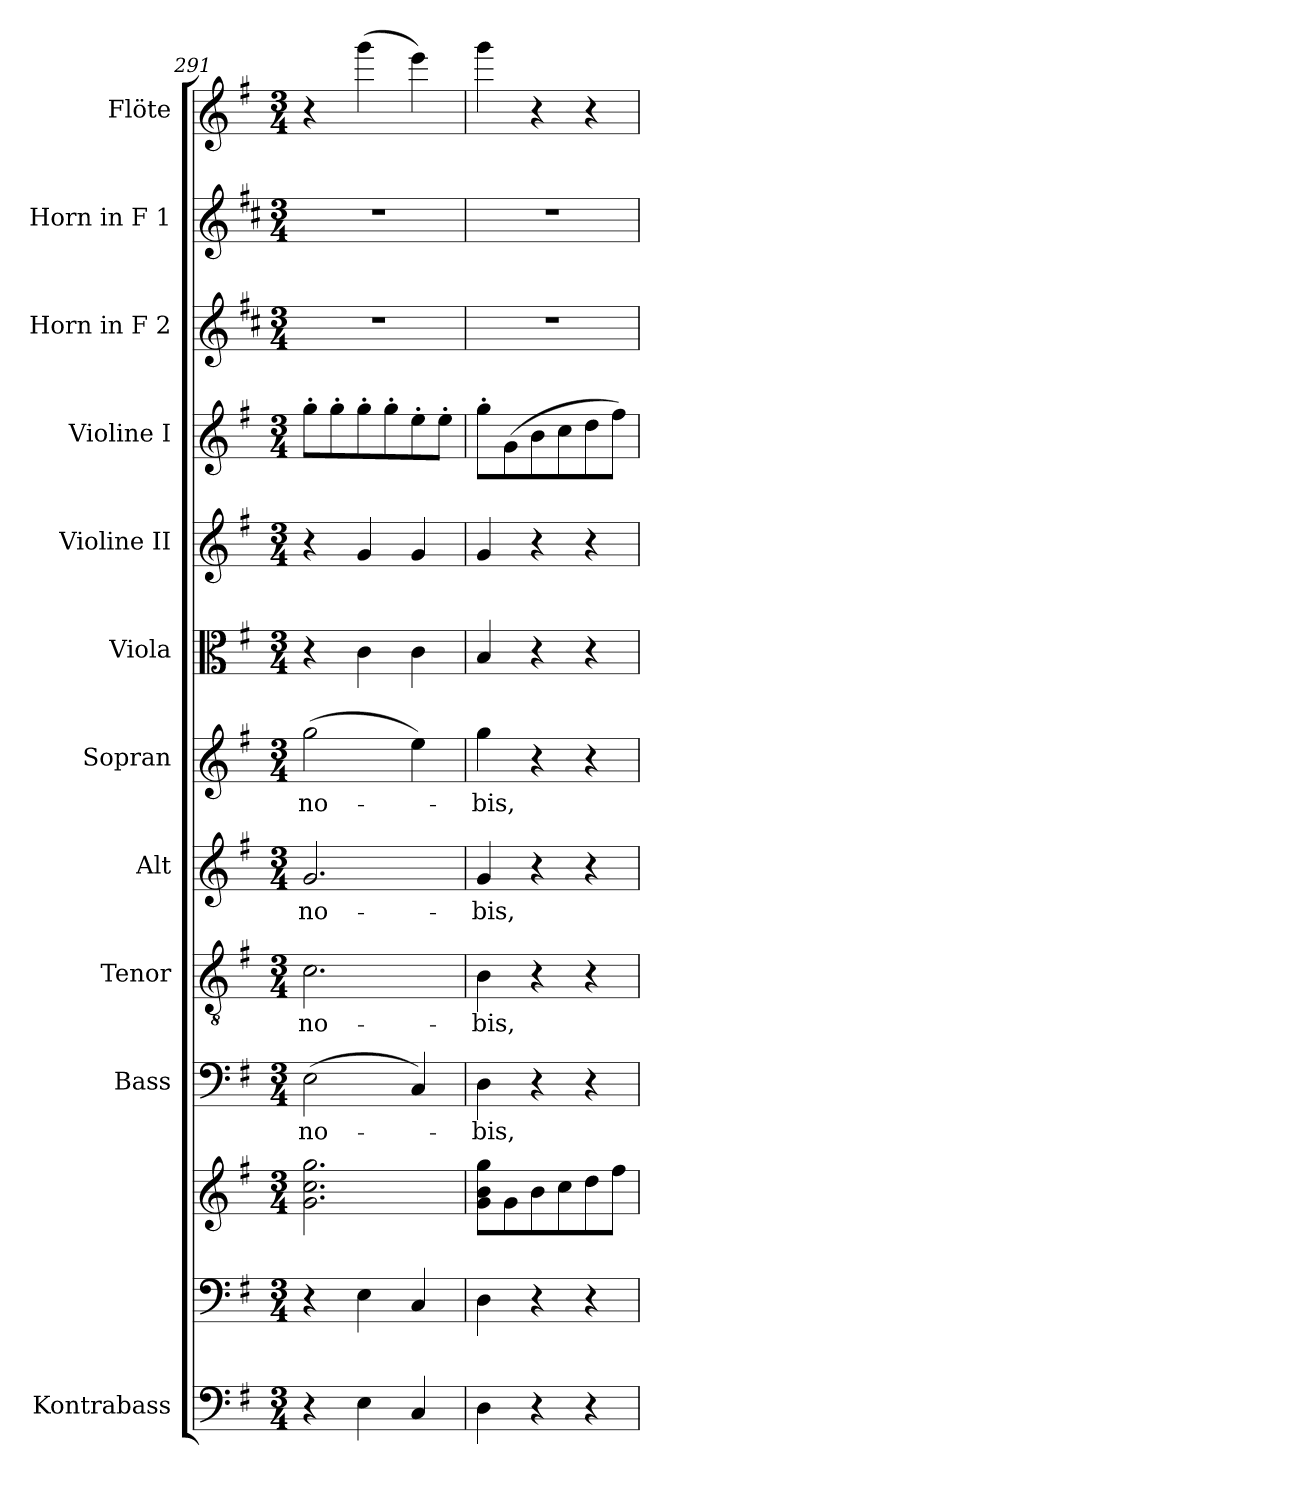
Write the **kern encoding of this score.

**kern	**kern	**kern	**kern	**text	**kern	**text	**kern	**text	**kern	**text	**kern	**kern	**kern	**kern	**kern	**kern
*part12	*part11	*part11	*part10	*part10	*part9	*part9	*part8	*part8	*part7	*part7	*part6	*part5	*part4	*part3	*part2	*part1
*staff13	*staff12	*staff11	*staff10	*staff10	*staff9	*staff9	*staff8	*staff8	*staff7	*staff7	*staff6	*staff5	*staff4	*staff3	*staff2	*staff1
*I"Kontrabass	*	*	*I"Bass	*	*I"Tenor	*	*I"Alt	*	*I"Sopran	*	*I"Viola	*I"Violine II	*I"Violine I	*I"Horn in F 2	*I"Horn in F 1	*I"Flöte
*I'Kb.	*	*	*I'B.	*	*I'T.	*	*I'A.	*	*I'S.	*	*I'Vla.	*I'Vl. II	*I'Vl. I	*	*	*I'Fl.
*clefF4	*clefF4	*clefG2	*clefF4	*	*clefGv2	*	*clefG2	*	*clefG2	*	*clefC3	*clefG2	*clefG2	*clefG2	*clefG2	*clefG2
*ITrd7c12	*	*	*	*	*	*	*	*	*	*	*	*	*	*ITrd4c7	*ITrd4c7	*
*k[f#]	*k[f#]	*k[f#]	*k[f#]	*	*k[f#]	*	*k[f#]	*	*k[f#]	*	*k[f#]	*k[f#]	*k[f#]	*k[f#]	*k[f#]	*k[f#]
*G:	*G:	*G:	*G:	*	*G:	*	*G:	*	*G:	*	*G:	*G:	*G:	*G:	*G:	*G:
*M3/4	*M3/4	*M3/4	*M3/4	*	*M3/4	*	*M3/4	*	*M3/4	*	*M3/4	*M3/4	*M3/4	*M3/4	*M3/4	*M3/4
=291	=291	=291	=291	=291	=291	=291	=291	=291	=291	=291	=291	=291	=291	=291	=291	=291
!	!	!	!	!LO:LY:b	!	!LO:LY:b	!	!LO:LY:b	!	!LO:LY:b	!	!	!	!	!	!
4r	4r	2.g\ 2.cc\ 2.gg\	(>2E\	no-	2.c\	no-	2.g/	no-	(>2gg\	no-	4r	4r	8gg'>\L	2.r	2.r	4r
.	.	.	.	.	.	.	.	.	.	.	.	.	8gg'>\	.	.	.
4EE\	4E\	.	.	.	.	.	.	.	.	.	4c\	4g/	8gg'>\	.	.	(>4ggg\
.	.	.	.	.	.	.	.	.	.	.	.	.	8gg'>\	.	.	.
4CC/	4C/	.	4C/)	.	.	.	.	.	4ee\)	.	4c\	4g/	8ee'>\	.	.	4eee\)
.	.	.	.	.	.	.	.	.	.	.	.	.	8ee'>\J	.	.	.
=292	=292	=292	=292	=292	=292	=292	=292	=292	=292	=292	=292	=292	=292	=292	=292	=292
!	!	!	!	!LO:LY:b	!	!LO:LY:b	!	!LO:LY:b	!	!LO:LY:b	!	!	!	!	!	!
4DD\	4D\	8g\ 8b\ 8gg\L	4D\	-bis,	4B\	-bis,	4g/	-bis,	4gg\	-bis,	4B/	4g/	8gg'>\L	2.r	2.r	4ggg\
.	.	8g\	.	.	.	.	.	.	.	.	.	.	(>8g\	.	.	.
4r	4r	8b\	4r	.	4r	.	4r	.	4r	.	4r	4r	8b\	.	.	4r
.	.	8cc\	.	.	.	.	.	.	.	.	.	.	8cc\	.	.	.
4r	4r	8dd\	4r	.	4r	.	4r	.	4r	.	4r	4r	8dd\	.	.	4r
.	.	8ff#\J	.	.	.	.	.	.	.	.	.	.	8ff#\J)	.	.	.
=	=	=	=	=	=	=	=	=	=	=	=	=	=	=	=	=
*-	*-	*-	*-	*-	*-	*-	*-	*-	*-	*-	*-	*-	*-	*-	*-	*-
